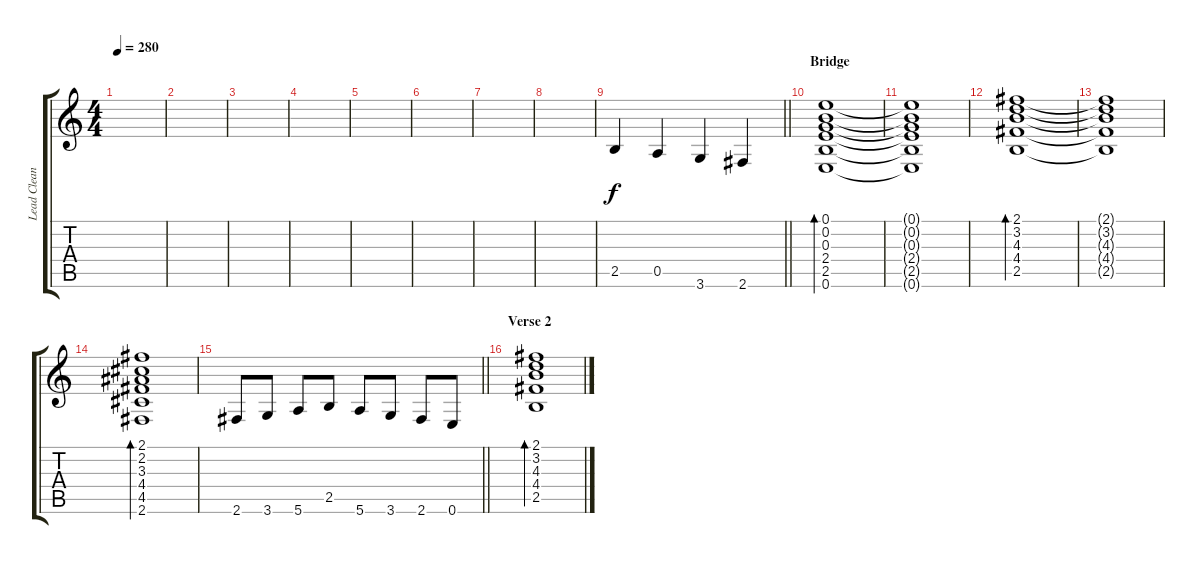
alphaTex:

\track ("Lead Clean" "Lead Clean") {instrument electricguitarclean}
\staff {score tabs}
\tuning (E4 B3 G3 D3 A2 E2) {hide}
\ts (4 4)
\tempo 280
\clef g2
\ks c
|
|
|
|
|
|
|
|
\barLineRight lightlight
2.5.4 0.5.4 3.6.4 2.6.4 |
\section ("" "Bridge")
(0.1 0.2 0.3 2.4 2.5 0.6).1{bd 480} |
(0.1{t} 0.2{t} 0.3{t} 2.4{t} 2.5{t} 0.6{t}).1 |
(2.1 3.2 4.3 4.4 2.5).1{bd 480} |
(2.1{t} 3.2{t} 4.3{t} 4.4{t} 2.5{t}).1 |
(2.1 2.2 3.3 4.4 4.5 2.6).1{bd 480} |
\barLineRight lightlight
2.6.8 3.6.8 5.6.8 2.5.8 5.6.8 3.6.8 2.6.8 0.6.8 |
\section ("" "Verse 2")
(2.1 3.2 4.3 4.4 2.5).1{bd 480}
